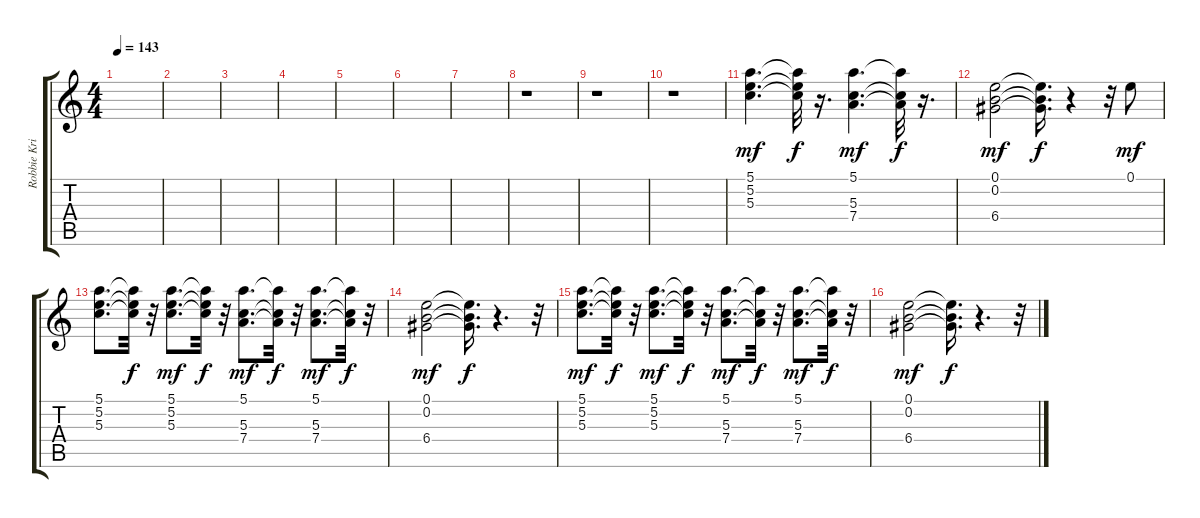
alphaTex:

\track ("Robbie Krieger" "Robbie Kri") {instrument electricguitarjazz}
\staff {score tabs}
\tuning (E4 B3 G3 D3 A2 E2) {hide}
\ts (4 4)
\tempo 143
\clef g2
\ks c
|
|
|
|
|
|
|
r.1 |
r.1 |
r.1 |
(5.1 5.2 5.3).4{d dy mf} (5.1{t} 5.2{t} 5.3{t}).32{dy f} r.16{d} (5.1 5.3 7.4).4{d dy mf} (5.1{t} 5.3{t} 7.4{t}).32{dy f} r.16{d} |
(0.1 0.2 6.4).2{dy mf} (0.1{t} 0.2{t} 6.4{t}).16{d dy f} r.4 r.32 0.1.8{dy mf} |
(5.1 5.2 5.3).8{d} (5.1{t} 5.2{t} 5.3{t}).32{dy f} r.32 (5.1 5.2 5.3).8{d dy mf} (5.1{t} 5.2{t} 5.3{t}).32{dy f} r.32 (5.1 5.3 7.4).8{d dy mf} (5.1{t} 5.3{t} 7.4{t}).32{dy f} r.32 (5.1 5.3 7.4).8{d dy mf} (5.1{t} 5.3{t} 7.4{t}).32{dy f} r.32 |
(0.1 0.2 6.4).2{dy mf} (0.1{t} 0.2{t} 6.4{t}).16{d dy f} r.4{d} r.32 |
(5.1 5.2 5.3).8{d dy mf} (5.1{t} 5.2{t} 5.3{t}).32{dy f} r.32 (5.1 5.2 5.3).8{d dy mf} (5.1{t} 5.2{t} 5.3{t}).32{dy f} r.32 (5.1 5.3 7.4).8{d dy mf} (5.1{t} 5.3{t} 7.4{t}).32{dy f} r.32 (5.1 5.3 7.4).8{d dy mf} (5.1{t} 5.3{t} 7.4{t}).32{dy f} r.32 |
(0.1 0.2 6.4).2{dy mf} (0.1{t} 0.2{t} 6.4{t}).16{d dy f} r.4{d} r.32
